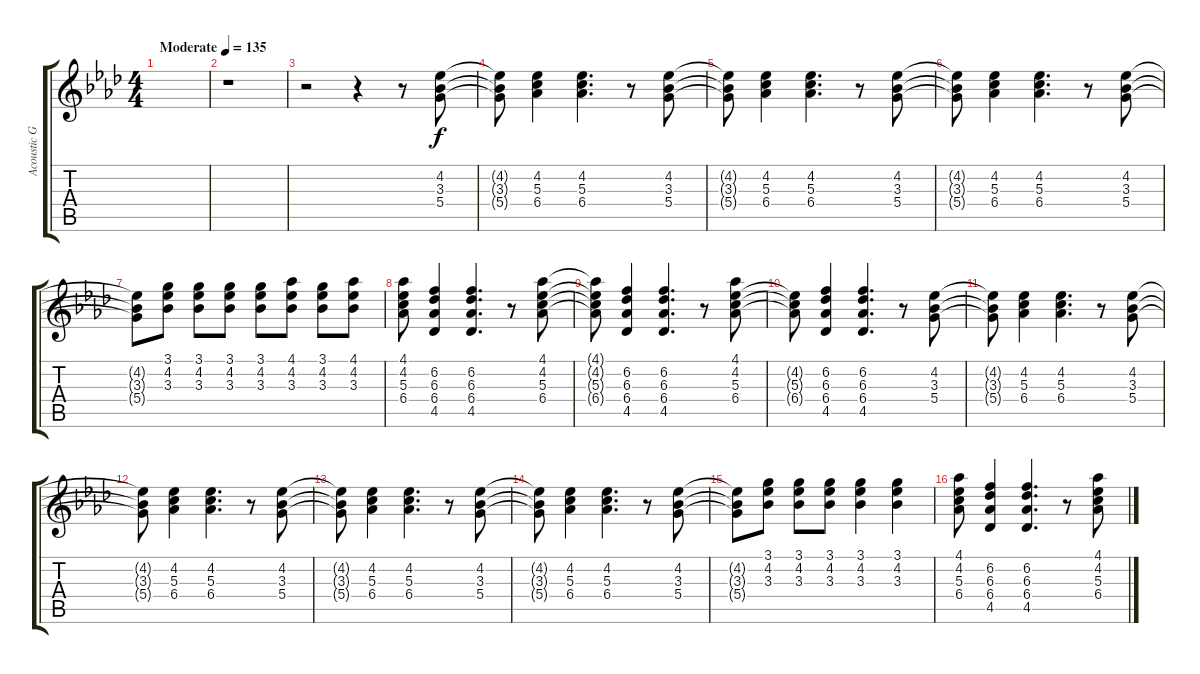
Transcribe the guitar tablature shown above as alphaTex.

\track ("Acoustic Guitar" "Acoustic G") {instrument acousticguitarsteel}
\staff {score tabs}
\tuning (E4 B3 G3 D3 A2 E2) {hide}
\ts (4 4)
\tempo (135 "Moderate")
\clef g2
\ks ab
|
r.1 |
r.2 r.4 r.8 (4.2 3.3 5.4).8 |
(4.2{t} 3.3{t} 5.4{t}).8 (4.2 5.3 6.4).4 (4.2 5.3 6.4).4{d} r.8 (4.2 3.3 5.4).8 |
(4.2{t} 3.3{t} 5.4{t}).8 (4.2 5.3 6.4).4 (4.2 5.3 6.4).4{d} r.8 (4.2 3.3 5.4).8 |
(4.2{t} 3.3{t} 5.4{t}).8 (4.2 5.3 6.4).4 (4.2 5.3 6.4).4{d} r.8 (4.2 3.3 5.4).8 |
(4.2{t} 3.3{t} 5.4{t}).8 (3.1 4.2 3.3).8 (3.1 4.2 3.3).8 (3.1 4.2 3.3).8 (3.1 4.2 3.3).8 (4.1 4.2 3.3).8 (3.1 4.2 3.3).8 (4.1 4.2 3.3).8 |
(4.1 4.2 5.3 6.4).8 (6.2 6.3 6.4 4.5).4 (6.2 6.3 6.4 4.5).4{d} r.8 (4.1 4.2 5.3 6.4).8 |
(4.1{t} 4.2{t} 5.3{t} 6.4{t}).8 (6.2 6.3 6.4 4.5).4 (6.2 6.3 6.4 4.5).4{d} r.8 (4.1 4.2 5.3 6.4).8 |
(4.2{t} 5.3{t} 6.4{t}).8 (6.2 6.3 6.4 4.5).4 (6.2 6.3 6.4 4.5).4{d} r.8 (4.2 3.3 5.4).8 |
(4.2{t} 3.3{t} 5.4{t}).8 (4.2 5.3 6.4).4 (4.2 5.3 6.4).4{d} r.8 (4.2 3.3 5.4).8 |
(4.2{t} 3.3{t} 5.4{t}).8 (4.2 5.3 6.4).4 (4.2 5.3 6.4).4{d} r.8 (4.2 3.3 5.4).8 |
(4.2{t} 3.3{t} 5.4{t}).8 (4.2 5.3 6.4).4 (4.2 5.3 6.4).4{d} r.8 (4.2 3.3 5.4).8 |
(4.2{t} 3.3{t} 5.4{t}).8 (4.2 5.3 6.4).4 (4.2 5.3 6.4).4{d} r.8 (4.2 3.3 5.4).8 |
(4.2{t} 3.3{t} 5.4{t}).8 (3.1 4.2 3.3).8 (3.1 4.2 3.3).8 (3.1 4.2 3.3).8 (3.1 4.2 3.3).4 (3.1 4.2 3.3).4 |
(4.1 4.2 5.3 6.4).8 (6.2 6.3 6.4 4.5).4 (6.2 6.3 6.4 4.5).4{d} r.8 (4.1 4.2 5.3 6.4).8
